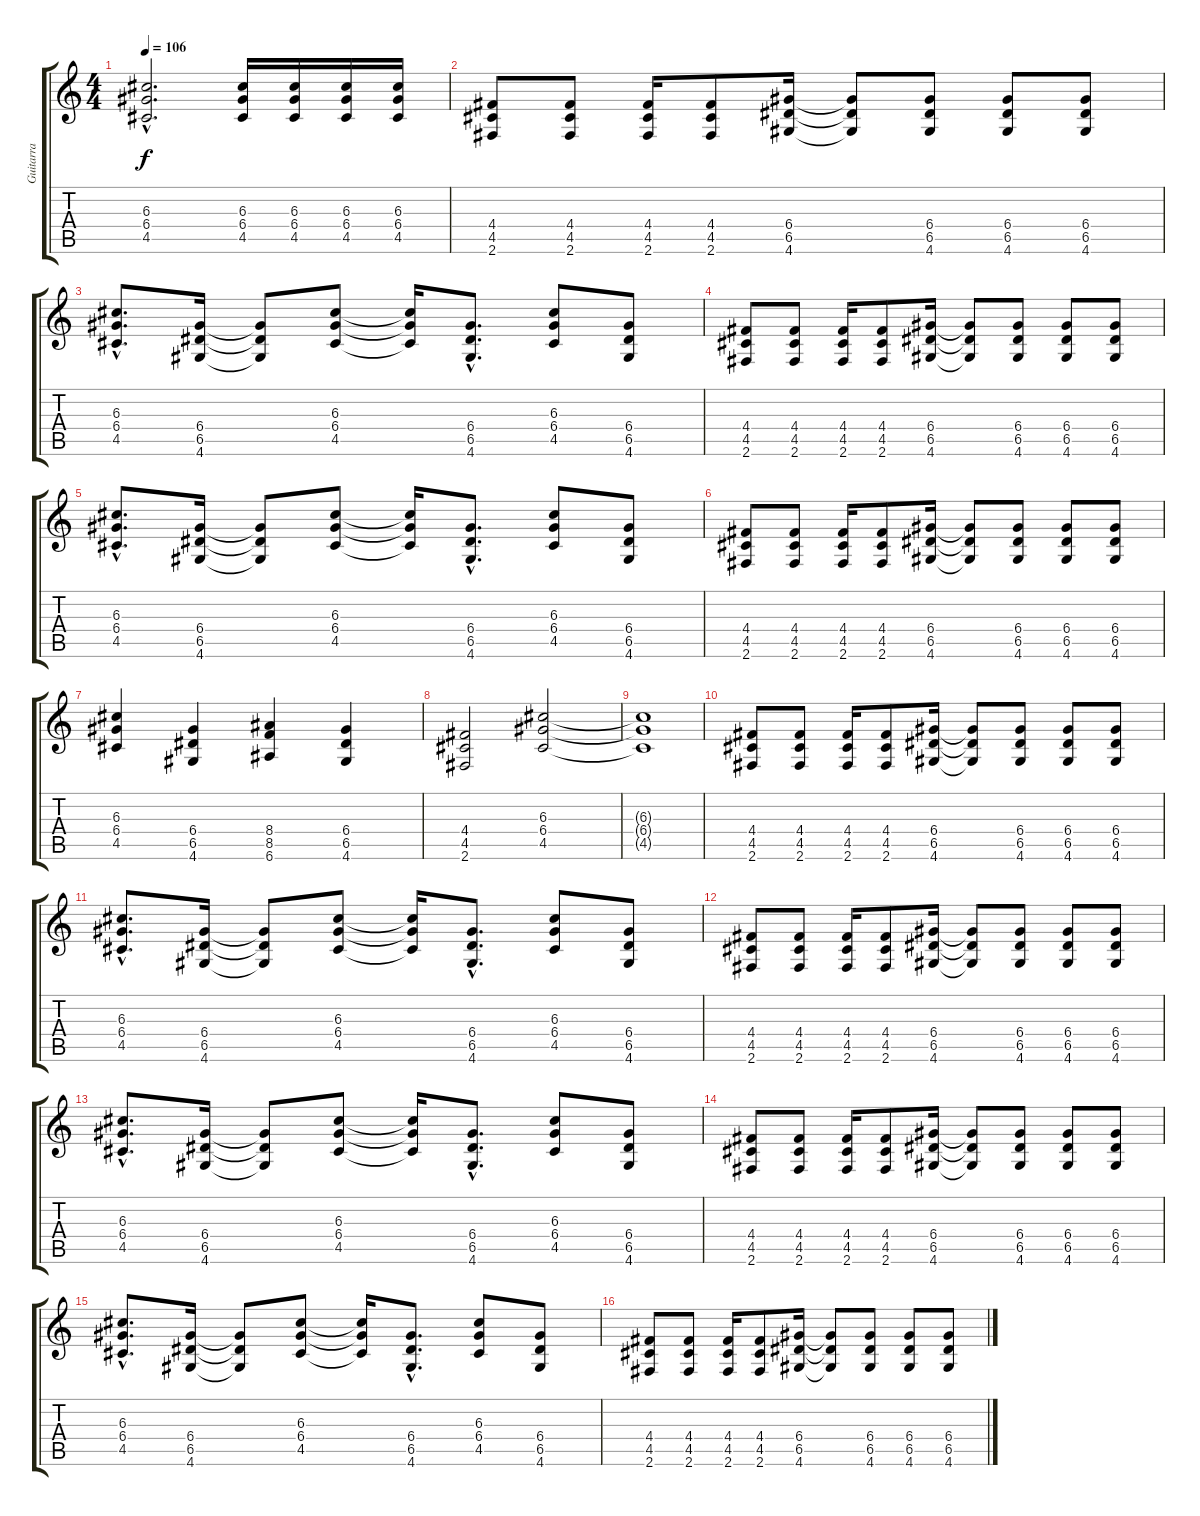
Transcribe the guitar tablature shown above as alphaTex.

\track ("Guitarra" "Guitarra") {instrument distortionguitar}
\staff {score tabs}
\tuning (E4 B3 G3 D3 A2 E2) {hide}
\ts (4 4)
\tempo 106
\clef g2
\ks c
(6.3{hac} 6.4{hac} 4.5{hac}).2{d dy f} (6.3 6.4 4.5).16 (6.3 6.4 4.5).16 (6.3 6.4 4.5).16 (6.3 6.4 4.5).16 |
(4.4 4.5 2.6).8 (4.4 4.5 2.6).8 (4.4 4.5 2.6).16 (4.4 4.5 2.6).8 (6.4 6.5 4.6).16 (6.4{t} 6.5{t} 4.6{t}).8 (6.4 6.5 4.6).8 (6.4 6.5 4.6).8 (6.4 6.5 4.6).8 |
(6.3{hac} 6.4{hac} 4.5{hac}).8{d} (6.4 6.5 4.6).16 (6.4{t} 6.5{t} 4.6{t}).8 (6.3 6.4 4.5).8 (6.3{t} 6.4{t} 4.5{t}).16 (6.4{hac} 6.5{hac} 4.6{hac}).8{d} (6.3 6.4 4.5).8 (6.4 6.5 4.6).8 |
(4.4 4.5 2.6).8 (4.4 4.5 2.6).8 (4.4 4.5 2.6).16 (4.4 4.5 2.6).8 (6.4 6.5 4.6).16 (6.4{t} 6.5{t} 4.6{t}).8 (6.4 6.5 4.6).8 (6.4 6.5 4.6).8 (6.4 6.5 4.6).8 |
(6.3{hac} 6.4{hac} 4.5{hac}).8{d} (6.4 6.5 4.6).16 (6.4{t} 6.5{t} 4.6{t}).8 (6.3 6.4 4.5).8 (6.3{t} 6.4{t} 4.5{t}).16 (6.4{hac} 6.5{hac} 4.6{hac}).8{d} (6.3 6.4 4.5).8 (6.4 6.5 4.6).8 |
(4.4 4.5 2.6).8 (4.4 4.5 2.6).8 (4.4 4.5 2.6).16 (4.4 4.5 2.6).8 (6.4 6.5 4.6).16 (6.4{t} 6.5{t} 4.6{t}).8 (6.4 6.5 4.6).8 (6.4 6.5 4.6).8 (6.4 6.5 4.6).8 |
(6.3 6.4 4.5).4 (6.4 6.5 4.6).4 (8.4 8.5 6.6).4 (6.4 6.5 4.6).4 |
(4.4 4.5 2.6).2 (6.3 6.4 4.5).2{volume 6} |
(6.3{t} 6.4{t} 4.5{t}).1 |
(4.4 4.5 2.6).8{volume 12} (4.4 4.5 2.6).8 (4.4 4.5 2.6).16 (4.4 4.5 2.6).8 (6.4 6.5 4.6).16 (6.4{t} 6.5{t} 4.6{t}).8 (6.4 6.5 4.6).8 (6.4 6.5 4.6).8 (6.4 6.5 4.6).8 |
(6.3{hac} 6.4{hac} 4.5{hac}).8{d} (6.4 6.5 4.6).16 (6.4{t} 6.5{t} 4.6{t}).8 (6.3 6.4 4.5).8 (6.3{t} 6.4{t} 4.5{t}).16 (6.4{hac} 6.5{hac} 4.6{hac}).8{d} (6.3 6.4 4.5).8 (6.4 6.5 4.6).8 |
(4.4 4.5 2.6).8 (4.4 4.5 2.6).8 (4.4 4.5 2.6).16 (4.4 4.5 2.6).8 (6.4 6.5 4.6).16 (6.4{t} 6.5{t} 4.6{t}).8 (6.4 6.5 4.6).8 (6.4 6.5 4.6).8 (6.4 6.5 4.6).8 |
(6.3{hac} 6.4{hac} 4.5{hac}).8{d} (6.4 6.5 4.6).16 (6.4{t} 6.5{t} 4.6{t}).8 (6.3 6.4 4.5).8 (6.3{t} 6.4{t} 4.5{t}).16 (6.4{hac} 6.5{hac} 4.6{hac}).8{d} (6.3 6.4 4.5).8 (6.4 6.5 4.6).8 |
(4.4 4.5 2.6).8 (4.4 4.5 2.6).8 (4.4 4.5 2.6).16 (4.4 4.5 2.6).8 (6.4 6.5 4.6).16 (6.4{t} 6.5{t} 4.6{t}).8 (6.4 6.5 4.6).8 (6.4 6.5 4.6).8 (6.4 6.5 4.6).8 |
(6.3{hac} 6.4{hac} 4.5{hac}).8{d} (6.4 6.5 4.6).16 (6.4{t} 6.5{t} 4.6{t}).8 (6.3 6.4 4.5).8 (6.3{t} 6.4{t} 4.5{t}).16 (6.4{hac} 6.5{hac} 4.6{hac}).8{d} (6.3 6.4 4.5).8 (6.4 6.5 4.6).8 |
(4.4 4.5 2.6).8 (4.4 4.5 2.6).8 (4.4 4.5 2.6).16 (4.4 4.5 2.6).8 (6.4 6.5 4.6).16 (6.4{t} 6.5{t} 4.6{t}).8 (6.4 6.5 4.6).8 (6.4 6.5 4.6).8 (6.4 6.5 4.6).8
